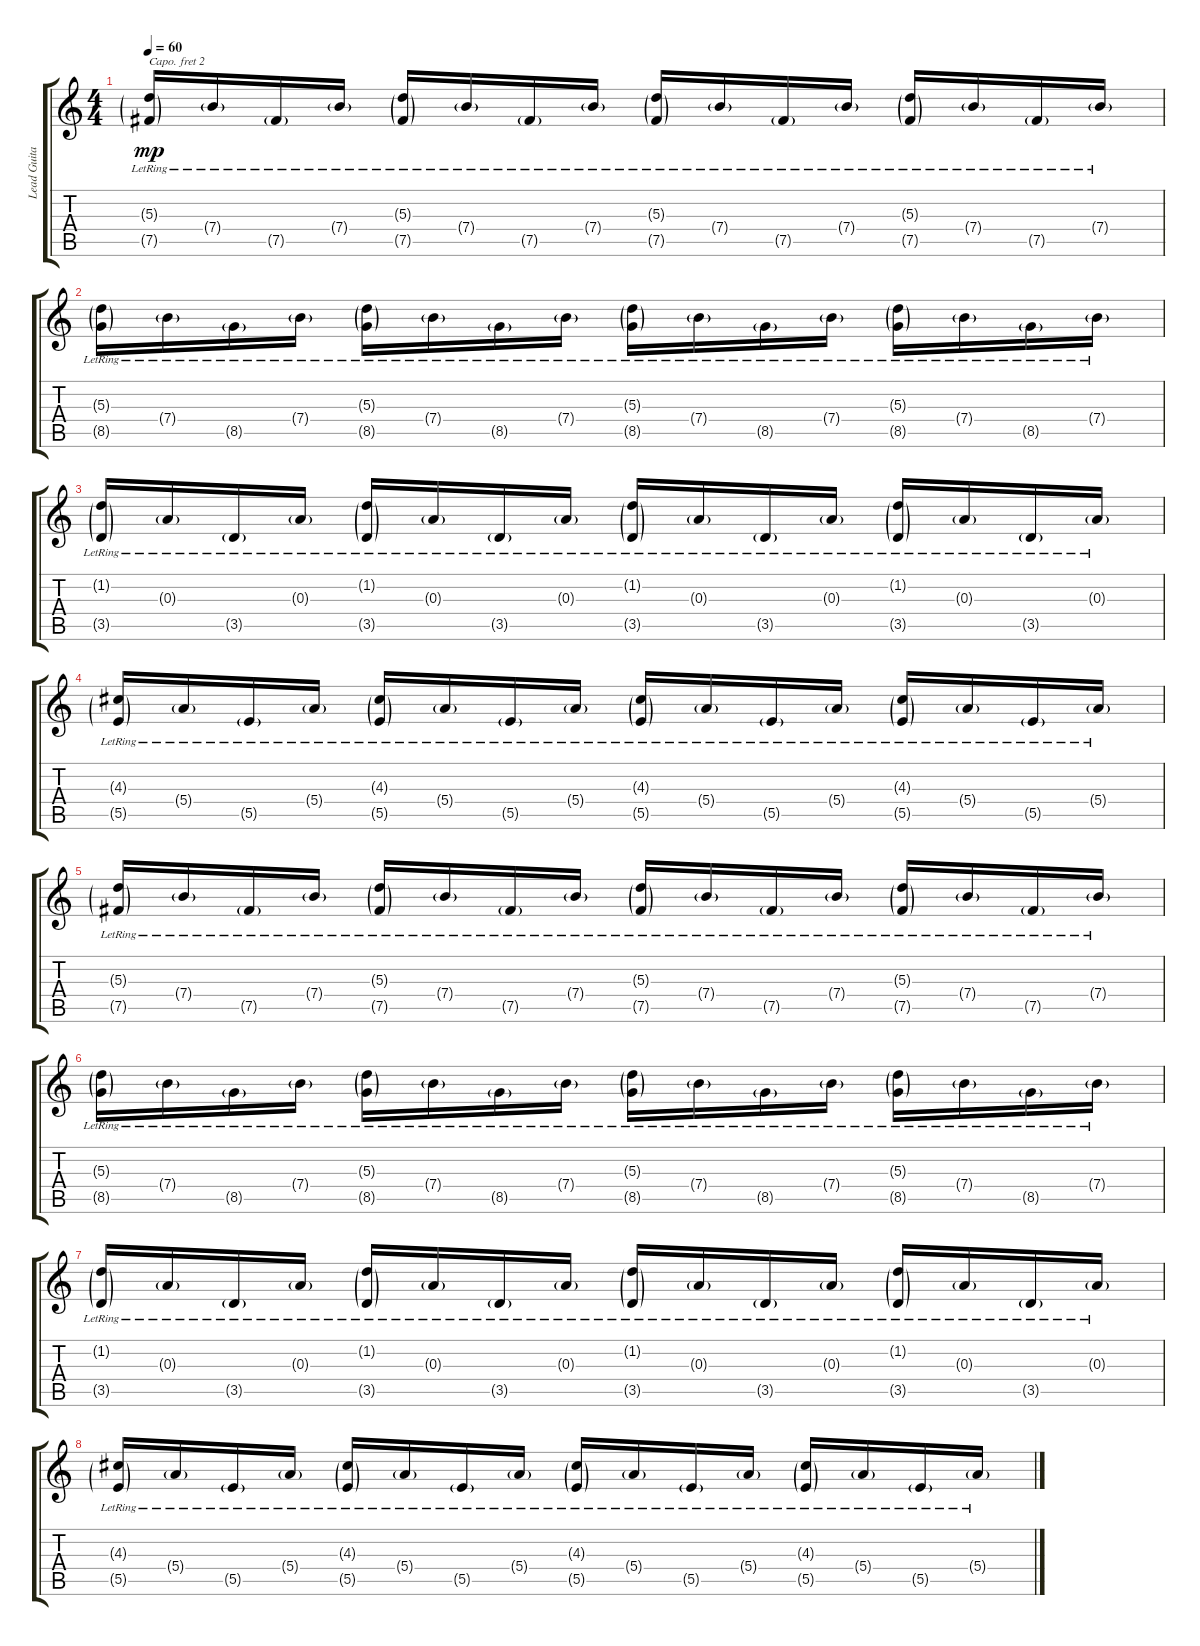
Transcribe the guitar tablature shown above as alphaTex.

\track ("Lead Guitar" "Lead Guita") {instrument electricguitarjazz}
\staff {score tabs}
\capo 2
\tuning (E4 B3 G3 D3 A2 E2) {hide}
\ts (4 4)
\tempo 60
\clef g2
\ks c
(5.3{g lr} 7.5{g lr}).16{dy mp} 7.4{g lr}.16 7.5{g lr}.16 7.4{g lr}.16 (5.3{g lr} 7.5{g lr}).16 7.4{g lr}.16 7.5{g lr}.16 7.4{g lr}.16 (5.3{g lr} 7.5{g lr}).16 7.4{g lr}.16 7.5{g lr}.16 7.4{g lr}.16 (5.3{g lr} 7.5{g lr}).16 7.4{g lr}.16 7.5{g lr}.16 7.4{g lr}.16 |
(5.3{g lr} 8.5{g lr}).16 7.4{g lr}.16 8.5{g lr}.16 7.4{g lr}.16 (5.3{g lr} 8.5{g lr}).16 7.4{g lr}.16 8.5{g lr}.16 7.4{g lr}.16 (5.3{g lr} 8.5{g lr}).16 7.4{g lr}.16 8.5{g lr}.16 7.4{g lr}.16 (5.3{g lr} 8.5{g lr}).16 7.4{g lr}.16 8.5{g lr}.16 7.4{g lr}.16 |
(1.2{g lr} 3.5{g lr}).16 0.3{g lr}.16 3.5{g lr}.16 0.3{g lr}.16 (1.2{g lr} 3.5{g lr}).16 0.3{g lr}.16 3.5{g lr}.16 0.3{g lr}.16 (1.2{g lr} 3.5{g lr}).16 0.3{g lr}.16 3.5{g lr}.16 0.3{g lr}.16 (1.2{g lr} 3.5{g lr}).16 0.3{g lr}.16 3.5{g lr}.16 0.3{g lr}.16 |
(4.3{g lr} 5.5{g lr}).16 5.4{g lr}.16 5.5{g lr}.16 5.4{g lr}.16 (4.3{g lr} 5.5{g lr}).16 5.4{g lr}.16 5.5{g lr}.16 5.4{g lr}.16 (4.3{g lr} 5.5{g lr}).16 5.4{g lr}.16 5.5{g lr}.16 5.4{g lr}.16 (4.3{g lr} 5.5{g lr}).16 5.4{g lr}.16 5.5{g lr}.16 5.4{g lr}.16 |
(5.3{g lr} 7.5{g lr}).16 7.4{g lr}.16 7.5{g lr}.16 7.4{g lr}.16 (5.3{g lr} 7.5{g lr}).16 7.4{g lr}.16 7.5{g lr}.16 7.4{g lr}.16 (5.3{g lr} 7.5{g lr}).16 7.4{g lr}.16 7.5{g lr}.16 7.4{g lr}.16 (5.3{g lr} 7.5{g lr}).16 7.4{g lr}.16 7.5{g lr}.16 7.4{g lr}.16 |
(5.3{g lr} 8.5{g lr}).16 7.4{g lr}.16 8.5{g lr}.16 7.4{g lr}.16 (5.3{g lr} 8.5{g lr}).16 7.4{g lr}.16 8.5{g lr}.16 7.4{g lr}.16 (5.3{g lr} 8.5{g lr}).16 7.4{g lr}.16 8.5{g lr}.16 7.4{g lr}.16 (5.3{g lr} 8.5{g lr}).16 7.4{g lr}.16 8.5{g lr}.16 7.4{g lr}.16 |
(1.2{g lr} 3.5{g lr}).16 0.3{g lr}.16 3.5{g lr}.16 0.3{g lr}.16 (1.2{g lr} 3.5{g lr}).16 0.3{g lr}.16 3.5{g lr}.16 0.3{g lr}.16 (1.2{g lr} 3.5{g lr}).16 0.3{g lr}.16 3.5{g lr}.16 0.3{g lr}.16 (1.2{g lr} 3.5{g lr}).16 0.3{g lr}.16 3.5{g lr}.16 0.3{g lr}.16 |
(4.3{g lr} 5.5{g lr}).16 5.4{g lr}.16 5.5{g lr}.16 5.4{g lr}.16 (4.3{g lr} 5.5{g lr}).16 5.4{g lr}.16 5.5{g lr}.16 5.4{g lr}.16 (4.3{g lr} 5.5{g lr}).16 5.4{g lr}.16 5.5{g lr}.16 5.4{g lr}.16 (4.3{g lr} 5.5{g lr}).16 5.4{g lr}.16 5.5{g lr}.16 5.4{g lr}.16
